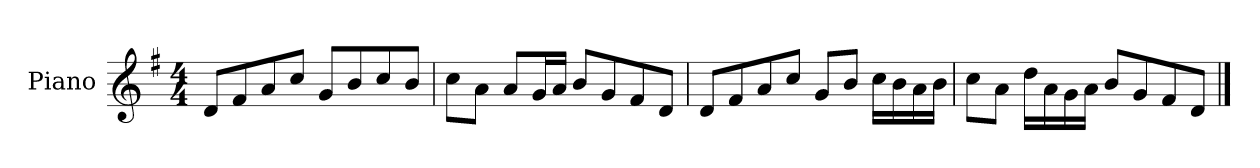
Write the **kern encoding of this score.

**kern
*part1
*staff1
*I"Piano
*I'P-no
*clefG2
*k[f#]
*M4/4
*MM90
=1
8d/L
8f#/
8a/
8cc/J
8g/L
8b/
8cc/
8b/J
=2
8cc\L
8a\J
8a/L
16g/L
16a/JJ
8b/L
8g/
8f#/
8d/J
=3
8d/L
8f#/
8a/
8cc/J
8g/L
8b/J
16cc\LL
16b\
16a\
16b\JJ
=4
8cc\L
8a\J
16dd\LL
16a\
16g\
16a\JJ
8b/L
8g/
8f#/
8d/J
==
*-
